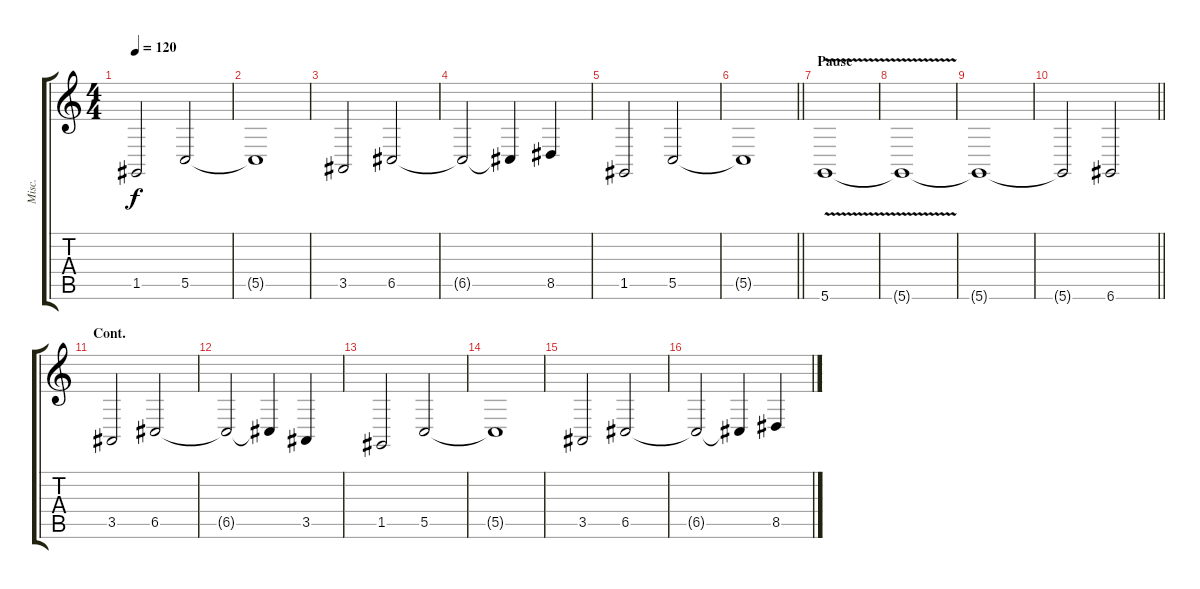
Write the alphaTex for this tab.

\track ("Misc." "Misc.") {instrument rockorgan}
\staff {score tabs}
\tuning (D4 A3 F3 C3 G2 D2) {hide}
\ts (4 4)
\tempo 120
\clef g2
\ks c
1.5.2{dy f} 5.5.2 |
5.5{t}.1 |
3.5.2 6.5.2 |
6.5{t}.2 6.5{t}.4 8.5.4 |
1.5.2 5.5.2 |
\barLineRight lightlight
5.5{t}.1 |
\section ("" "Pause")
5.6{v}.1 |
5.6{t}.1 |
5.6{t}.1 |
\barLineRight lightlight
5.6{t}.2 6.6.2 |
\section ("" "Cont.")
3.5.2 6.5.2 |
6.5{t}.2 6.5{t}.4 3.5.4 |
1.5.2 5.5.2 |
5.5{t}.1 |
3.5.2 6.5.2 |
6.5{t}.2 6.5{t}.4 8.5.4
